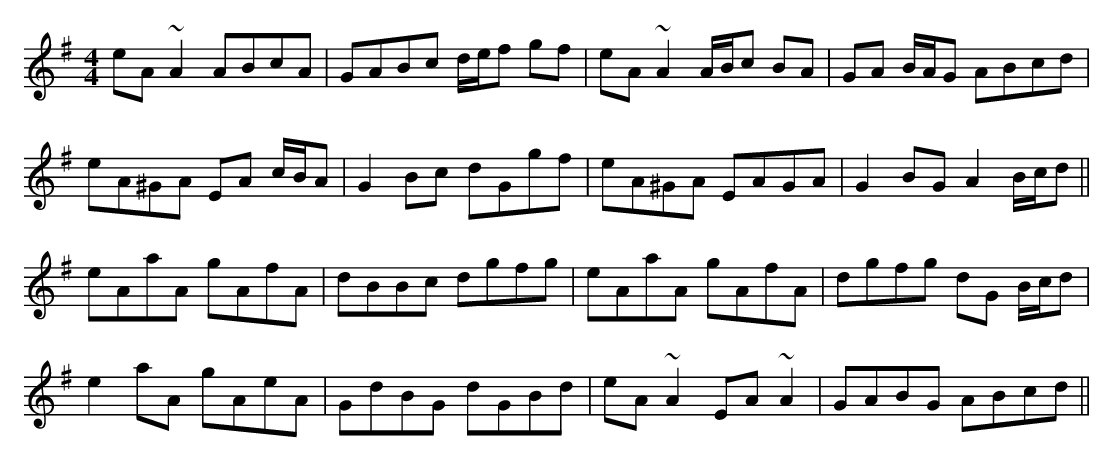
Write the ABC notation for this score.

X:1
M:4/4
K:Ador
eA ~A2 ABcA|GABc d/e/f gf|eA ~A2 A/B/c BA|GA B/A/G ABcd|
eA^GA EA c/B/A|G2 Bc dGgf|eA^GA EAGA|G2 BG A2 B/c/d||
eAaA gAfA|dBBc dgfg|eAaA gAfA|dgfg dG B/c/d|
e2 aA gAeA|GdBG dGBd|eA ~A2 EA ~A2|GABG ABcd||
